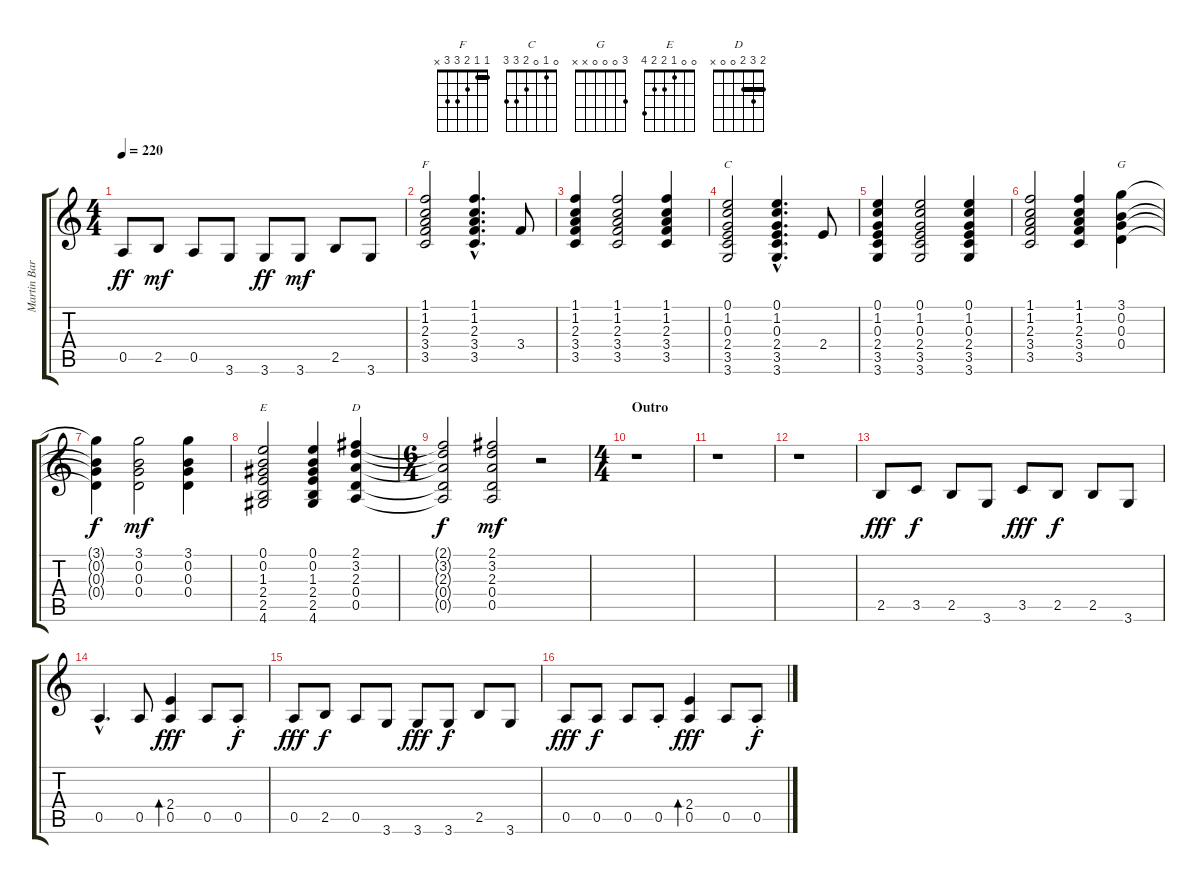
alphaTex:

\track ("Martin Barre (Acoustic Guitar)" "Martin Bar") {instrument acousticguitarsteel}
\staff {score tabs}
\tuning (E4 B3 G3 D3 A2 E2) {hide}
\chord ("F" 1 1 2 3 3 x) {barre 1}
\chord ("C" 0 1 0 2 3 3)
\chord ("G" 3 0 0 0 x x)
\chord ("E" 0 0 1 2 2 4)
\chord ("D" 2 3 2 0 0 x) {barre 2}
\ts (4 4)
\tempo 220
\clef g2
\ks c
0.5.8{dy ff} 2.5.8{dy mf} 0.5.8 3.6.8 3.6.8{dy ff} 3.6.8{dy mf} 2.5.8 3.6.8 |
(1.1 1.2 2.3 3.4 3.5).2{ch "F"} (1.1{hac} 1.2{hac} 2.3{hac} 3.4{hac} 3.5{hac}).4{d} 3.4.8 |
(1.1 1.2 2.3 3.4 3.5).4 (1.1 1.2 2.3 3.4 3.5).2 (1.1 1.2 2.3 3.4 3.5).4 |
(0.1 1.2 0.3 2.4 3.5 3.6).2{ch "C"} (0.1{hac} 1.2{hac} 0.3{hac} 2.4{hac} 3.5{hac} 3.6{hac}).4{d} 2.4.8 |
(0.1 1.2 0.3 2.4 3.5 3.6).4 (0.1 1.2 0.3 2.4 3.5 3.6).2 (0.1 1.2 0.3 2.4 3.5 3.6).4 |
(1.1 1.2 2.3 3.4 3.5).2 (1.1 1.2 2.3 3.4 3.5).4 (3.1 0.2 0.3 0.4).4{ch "G"} |
(3.1{t} 0.2{t} 0.3{t} 0.4{t}).4{dy f} (3.1 0.2 0.3 0.4).2{dy mf} (3.1 0.2 0.3 0.4).4 |
(0.1 0.2 1.3 2.4 2.5 4.6).2{ch "E"} (0.1 0.2 1.3 2.4 2.5 4.6).4 (2.1 3.2 2.3 0.4 0.5).4{ch "D"} |
\ts (6 4)
(2.1{t} 3.2{t} 2.3{t} 0.4{t} 0.5{t}).2{dy f} (2.1 3.2 2.3 0.4 0.5).2{dy mf} r.2 |
\ts (4 4)
\section ("" "Outro")
r.1 |
r.1 |
r.1 |
2.5.8{dy fff} 3.5.8{dy f} 2.5.8 3.6.8 3.5.8{dy fff} 2.5.8{dy f} 2.5.8 3.6.8 |
0.5{hac}.4{d} 0.5.8 (2.4 0.5).4{bd 240 dy fff} 0.5.8 0.5{st}.8{dy f} |
0.5.8{dy fff} 2.5.8{dy f} 0.5.8 3.6.8 3.6.8{dy fff} 3.6.8{dy f} 2.5.8 3.6.8 |
0.5.8{dy fff} 0.5.8{dy f} 0.5.8 0.5{st}.8 (2.4 0.5).4{bd 240 dy fff} 0.5.8 0.5{st}.8{dy f}
